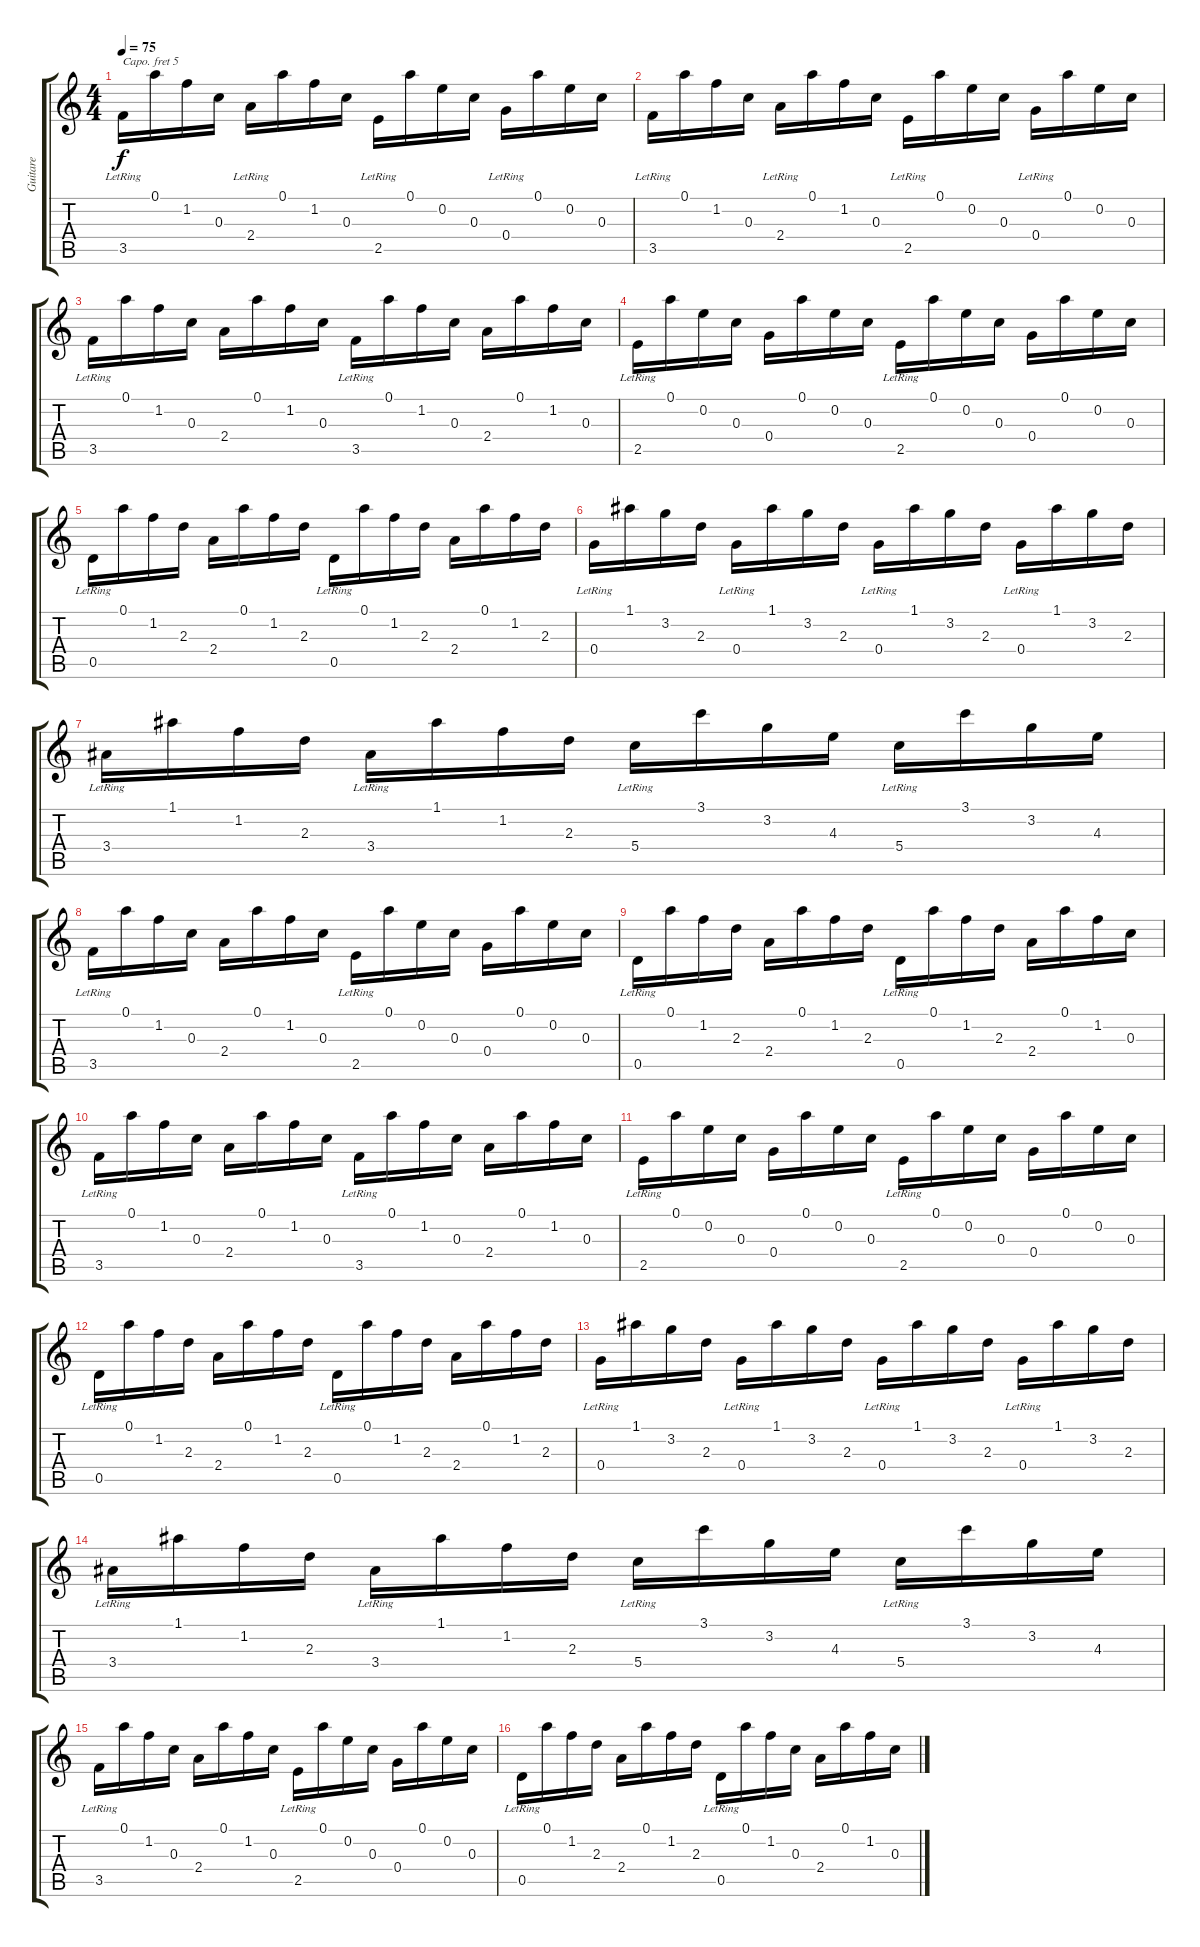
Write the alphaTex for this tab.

\track ("Guitare" "Guitare") {instrument acousticguitarsteel}
\staff {score tabs}
\capo 5
\tuning (E4 B3 G3 D3 A2 E2) {hide}
\ts (4 4)
\tempo 75
\clef g2
\ks c
3.5{lr}.16{dy f instrument acousticguitarsteel} 0.1.16 1.2.16 0.3.16 2.4{lr}.16 0.1.16 1.2.16 0.3.16 2.5{lr}.16 0.1.16 0.2.16 0.3.16 0.4{lr}.16 0.1.16 0.2.16 0.3.16 |
3.5{lr}.16 0.1.16 1.2.16 0.3.16 2.4{lr}.16 0.1.16 1.2.16 0.3.16 2.5{lr}.16 0.1.16 0.2.16 0.3.16 0.4{lr}.16 0.1.16 0.2.16 0.3.16 |
3.5{lr}.16 0.1.16 1.2.16 0.3.16 2.4.16 0.1.16 1.2.16 0.3.16 3.5{lr}.16 0.1.16 1.2.16 0.3.16 2.4.16 0.1.16 1.2.16 0.3.16 |
2.5{lr}.16 0.1.16 0.2.16 0.3.16 0.4.16 0.1.16 0.2.16 0.3.16 2.5{lr}.16 0.1.16 0.2.16 0.3.16 0.4.16 0.1.16 0.2.16 0.3.16 |
0.5{lr}.16 0.1.16 1.2.16 2.3.16 2.4.16 0.1.16 1.2.16 2.3.16 0.5{lr}.16 0.1.16 1.2.16 2.3.16 2.4.16 0.1.16 1.2.16 2.3.16 |
0.4{lr}.16 1.1.16 3.2.16 2.3.16 0.4{lr}.16 1.1.16 3.2.16 2.3.16 0.4{lr}.16 1.1.16 3.2.16 2.3.16 0.4{lr}.16 1.1.16 3.2.16 2.3.16 |
3.4{lr}.16 1.1.16 1.2.16 2.3.16 3.4{lr}.16 1.1.16 1.2.16 2.3.16 5.4{lr}.16 3.1.16 3.2.16 4.3.16 5.4{lr}.16 3.1.16 3.2.16 4.3.16 |
3.5{lr}.16 0.1.16 1.2.16 0.3.16 2.4.16 0.1.16 1.2.16 0.3.16 2.5{lr}.16 0.1.16 0.2.16 0.3.16 0.4.16 0.1.16 0.2.16 0.3.16 |
0.5{lr}.16 0.1.16 1.2.16 2.3.16 2.4.16 0.1.16 1.2.16 2.3.16 0.5{lr}.16 0.1.16 1.2.16 2.3.16 2.4.16 0.1.16 1.2.16 0.3.16 |
3.5{lr}.16 0.1.16 1.2.16 0.3.16 2.4.16 0.1.16 1.2.16 0.3.16 3.5{lr}.16 0.1.16 1.2.16 0.3.16 2.4.16 0.1.16 1.2.16 0.3.16 |
2.5{lr}.16 0.1.16 0.2.16 0.3.16 0.4.16 0.1.16 0.2.16 0.3.16 2.5{lr}.16 0.1.16 0.2.16 0.3.16 0.4.16 0.1.16 0.2.16 0.3.16 |
0.5{lr}.16 0.1.16 1.2.16 2.3.16 2.4.16 0.1.16 1.2.16 2.3.16 0.5{lr}.16 0.1.16 1.2.16 2.3.16 2.4.16 0.1.16 1.2.16 2.3.16 |
0.4{lr}.16 1.1.16 3.2.16 2.3.16 0.4{lr}.16 1.1.16 3.2.16 2.3.16 0.4{lr}.16 1.1.16 3.2.16 2.3.16 0.4{lr}.16 1.1.16 3.2.16 2.3.16 |
3.4{lr}.16 1.1.16 1.2.16 2.3.16 3.4{lr}.16 1.1.16 1.2.16 2.3.16 5.4{lr}.16 3.1.16 3.2.16 4.3.16 5.4{lr}.16 3.1.16 3.2.16 4.3.16 |
3.5{lr}.16 0.1.16 1.2.16 0.3.16 2.4.16 0.1.16 1.2.16 0.3.16 2.5{lr}.16 0.1.16 0.2.16 0.3.16 0.4.16 0.1.16 0.2.16 0.3.16 |
0.5{lr}.16 0.1.16 1.2.16 2.3.16 2.4.16 0.1.16 1.2.16 2.3.16 0.5{lr}.16 0.1.16 1.2.16 0.3.16 2.4.16 0.1.16 1.2.16 0.3.16
